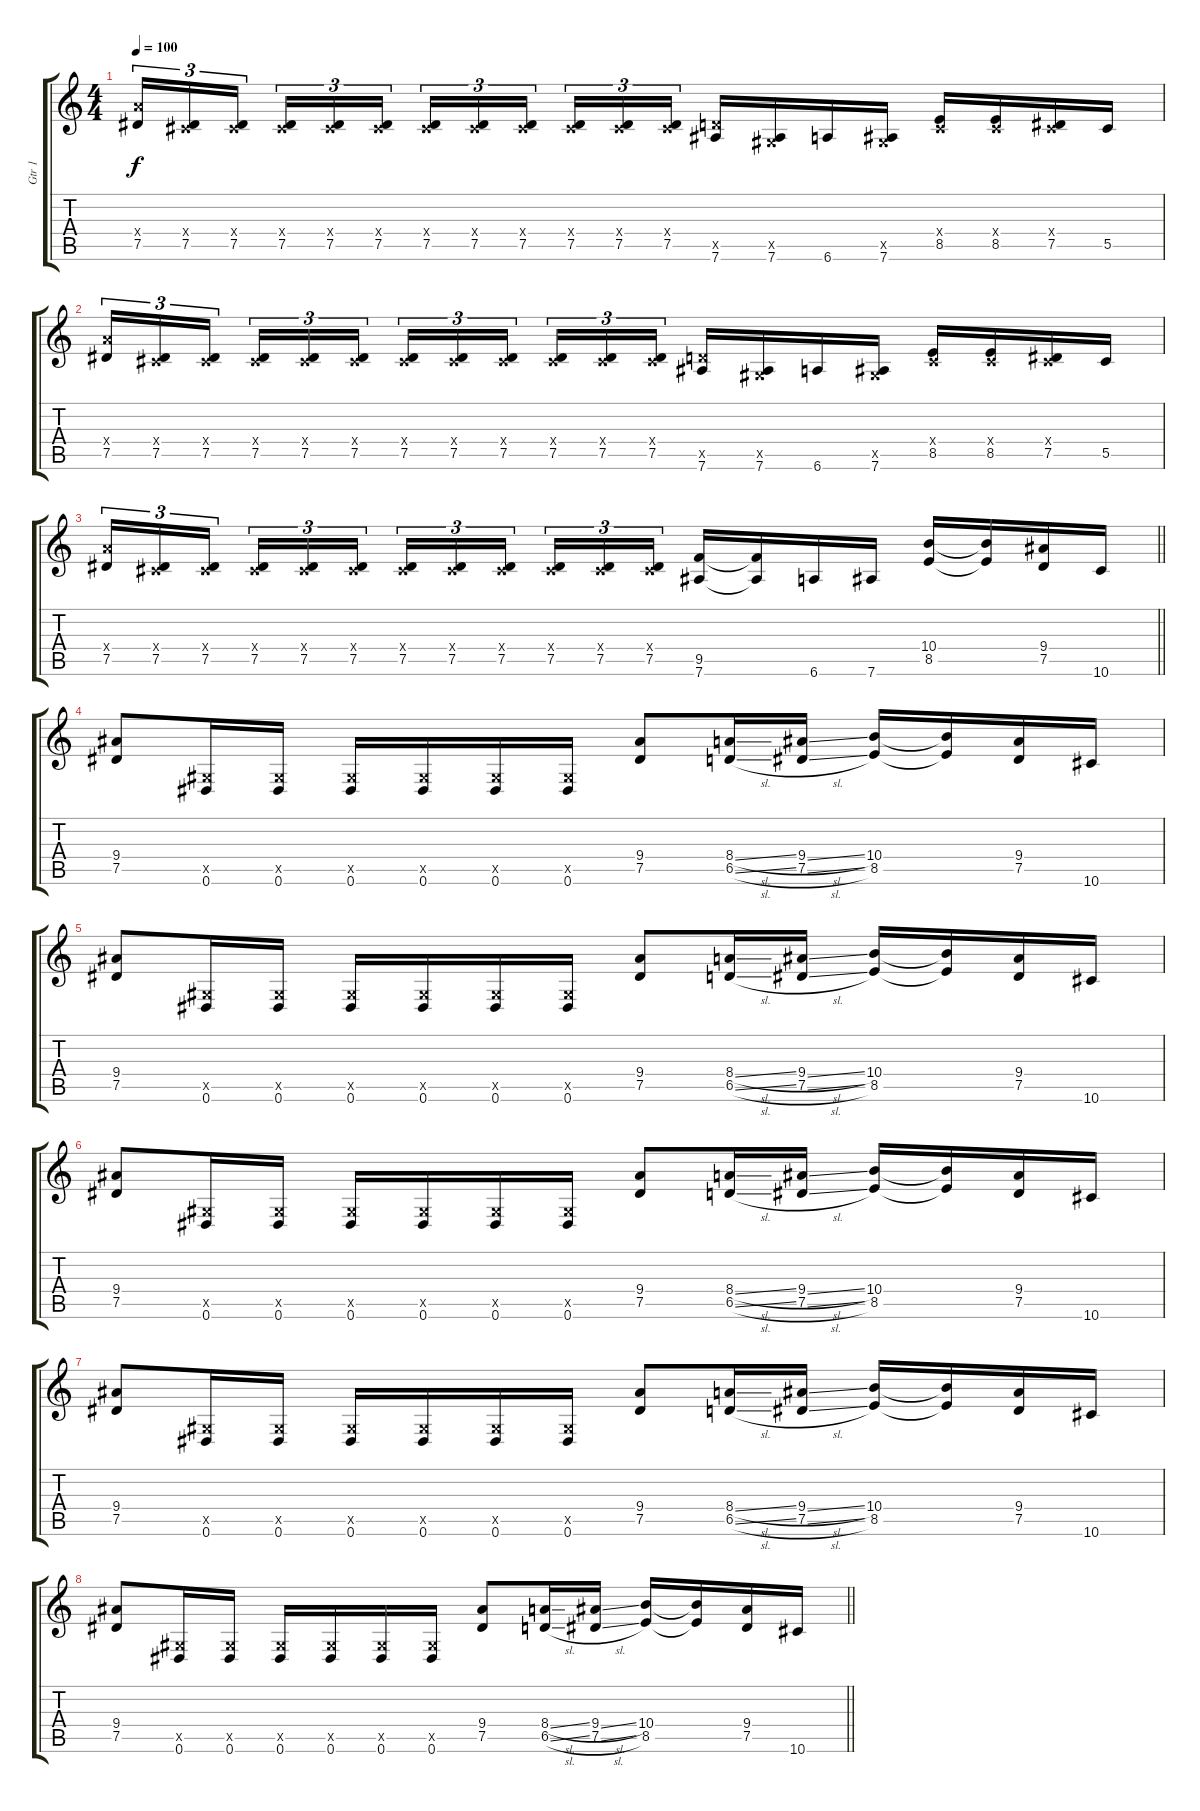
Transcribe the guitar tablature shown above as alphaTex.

\track ("Gtr 1     (Andres)" "Gtr 1     ") {instrument distortionguitar}
\staff {score tabs}
\tuning (Eb4 Bb3 Gb3 Db3 Ab2 Eb2) {hide}
\ts (4 4)
\tempo 100
\clef g2
\ks c
(8.4{x} 7.5).16{tu (3 2) dy f} (0.4{x} 7.5).16{tu (3 2)} (0.4{x} 7.5).16{tu (3 2)} (0.4{x} 7.5).16{tu (3 2)} (0.4{x} 7.5).16{tu (3 2)} (0.4{x} 7.5).16{tu (3 2)} (0.4{x} 7.5).16{tu (3 2)} (0.4{x} 7.5).16{tu (3 2)} (0.4{x} 7.5).16{tu (3 2)} (0.4{x} 7.5).16{tu (3 2)} (0.4{x} 7.5).16{tu (3 2)} (0.4{x} 7.5).16{tu (3 2)} (6.5{x} 7.6).16 (0.5{x} 7.6).16 6.6.16 (0.5{x} 7.6).16 (0.4{x} 8.5).16 (0.4{x} 8.5).16 (0.4{x} 7.5).16 5.5.16 |
(8.4{x} 7.5).16{tu (3 2)} (0.4{x} 7.5).16{tu (3 2)} (0.4{x} 7.5).16{tu (3 2)} (0.4{x} 7.5).16{tu (3 2)} (0.4{x} 7.5).16{tu (3 2)} (0.4{x} 7.5).16{tu (3 2)} (0.4{x} 7.5).16{tu (3 2)} (0.4{x} 7.5).16{tu (3 2)} (0.4{x} 7.5).16{tu (3 2)} (0.4{x} 7.5).16{tu (3 2)} (0.4{x} 7.5).16{tu (3 2)} (0.4{x} 7.5).16{tu (3 2)} (6.5{x} 7.6).16 (0.5{x} 7.6).16 6.6.16 (0.5{x} 7.6).16 (0.4{x} 8.5).16 (0.4{x} 8.5).16 (0.4{x} 7.5).16 5.5.16 |
\barLineRight lightlight
(8.4{x} 7.5).16{tu (3 2)} (0.4{x} 7.5).16{tu (3 2)} (0.4{x} 7.5).16{tu (3 2)} (0.4{x} 7.5).16{tu (3 2)} (0.4{x} 7.5).16{tu (3 2)} (0.4{x} 7.5).16{tu (3 2)} (0.4{x} 7.5).16{tu (3 2)} (0.4{x} 7.5).16{tu (3 2)} (0.4{x} 7.5).16{tu (3 2)} (0.4{x} 7.5).16{tu (3 2)} (0.4{x} 7.5).16{tu (3 2)} (0.4{x} 7.5).16{tu (3 2)} (9.5 7.6).16 (9.5{t} 7.6{t}).16 6.6.16 7.6.16 (10.4 8.5).16 (10.4{t} 8.5{t}).16 (9.4 7.5).16 10.6.16 |
(9.4 7.5).8 (0.5{x} 0.6).16 (0.5{x} 0.6).16 (0.5{x} 0.6).16 (0.5{x} 0.6).16 (0.5{x} 0.6).16 (0.5{x} 0.6).16 (9.4 7.5).8 (8.4{sl} 6.5{sl}).16 (9.4{sl} 7.5{sl}).16 (10.4 8.5).16 (10.4{t} 8.5{t}).16 (9.4 7.5).16 10.6.16 |
(9.4 7.5).8 (0.5{x} 0.6).16 (0.5{x} 0.6).16 (0.5{x} 0.6).16 (0.5{x} 0.6).16 (0.5{x} 0.6).16 (0.5{x} 0.6).16 (9.4 7.5).8 (8.4{sl} 6.5{sl}).16 (9.4{sl} 7.5{sl}).16 (10.4 8.5).16 (10.4{t} 8.5{t}).16 (9.4 7.5).16 10.6.16 |
(9.4 7.5).8 (0.5{x} 0.6).16 (0.5{x} 0.6).16 (0.5{x} 0.6).16 (0.5{x} 0.6).16 (0.5{x} 0.6).16 (0.5{x} 0.6).16 (9.4 7.5).8 (8.4{sl} 6.5{sl}).16 (9.4{sl} 7.5{sl}).16 (10.4 8.5).16 (10.4{t} 8.5{t}).16 (9.4 7.5).16 10.6.16 |
(9.4 7.5).8 (0.5{x} 0.6).16 (0.5{x} 0.6).16 (0.5{x} 0.6).16 (0.5{x} 0.6).16 (0.5{x} 0.6).16 (0.5{x} 0.6).16 (9.4 7.5).8 (8.4{sl} 6.5{sl}).16 (9.4{sl} 7.5{sl}).16 (10.4 8.5).16 (10.4{t} 8.5{t}).16 (9.4 7.5).16 10.6.16 |
\barLineRight lightlight
(9.4 7.5).8 (0.5{x} 0.6).16 (0.5{x} 0.6).16 (0.5{x} 0.6).16 (0.5{x} 0.6).16 (0.5{x} 0.6).16 (0.5{x} 0.6).16 (9.4 7.5).8 (8.4{sl} 6.5{sl}).16 (9.4{sl} 7.5{sl}).16 (10.4 8.5).16 (10.4{t} 8.5{t}).16 (9.4 7.5).16 10.6.16
